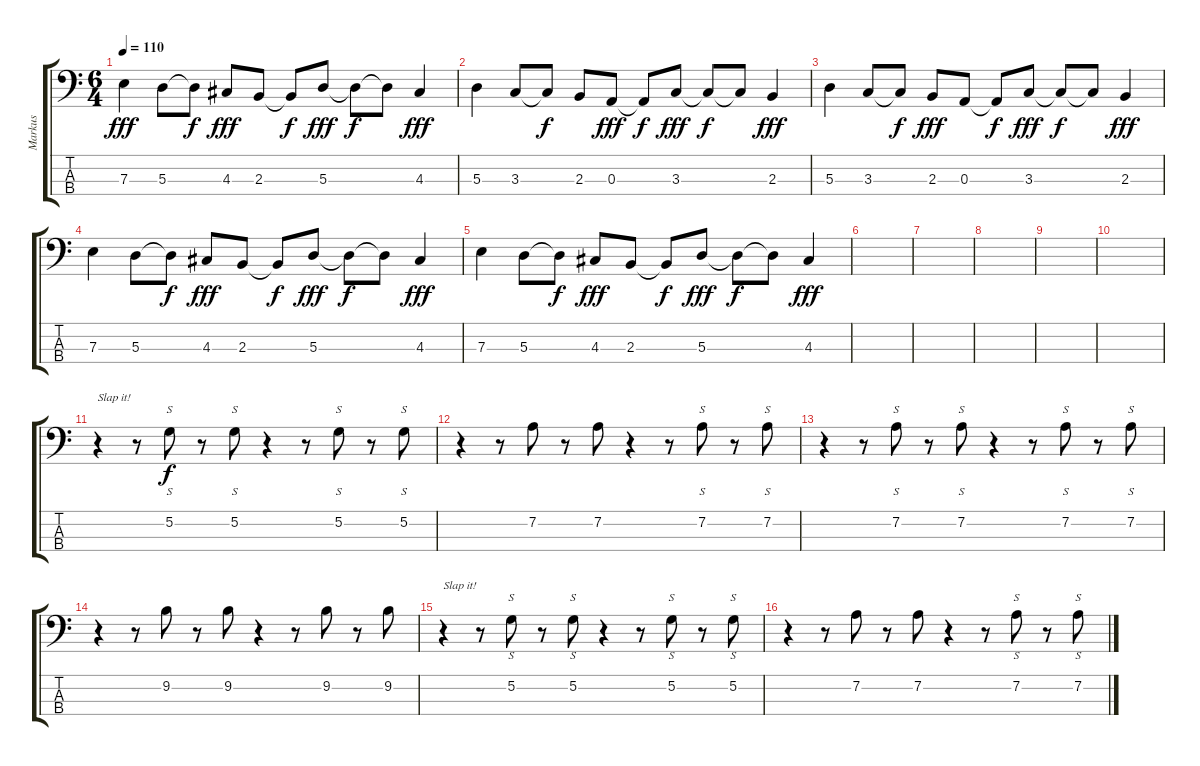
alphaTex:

\track ("Markus" "Markus") {instrument electricbassfinger}
\staff {score tabs}
\tuning (G2 D2 A1 E1) {hide}
\ts (6 4)
\tempo 110
\clef f4
\ks c
7.3.4{dy fff} 5.3.8 5.3{t}.8{dy f} 4.3.8{dy fff} 2.3.8 2.3{t}.8{dy f} 5.3.8{dy fff} 5.3{t}.8{dy f} 5.3{t}.8 4.3.4{dy fff} |
5.3.4 3.3.8 3.3{t}.8{dy f} 2.3.8 0.3.8{dy fff} 0.3{t}.8{dy f} 3.3.8{dy fff} 3.3{t}.8{dy f} 3.3{t}.8 2.3.4{dy fff} |
5.3.4 3.3.8 3.3{t}.8{dy f} 2.3.8{dy fff} 0.3.8 0.3{t}.8{dy f} 3.3.8{dy fff} 3.3{t}.8{dy f} 3.3{t}.8 2.3.4{dy fff} |
7.3.4 5.3.8 5.3{t}.8{dy f} 4.3.8{dy fff} 2.3.8 2.3{t}.8{dy f} 5.3.8{dy fff} 5.3{t}.8{dy f} 5.3{t}.8 4.3.4{dy fff} |
7.3.4 5.3.8 5.3{t}.8{dy f} 4.3.8{dy fff} 2.3.8 2.3{t}.8{dy f} 5.3.8{dy fff} 5.3{t}.8{dy f} 5.3{t}.8 4.3.4{dy fff} |
|
|
|
|
|
r.4{txt "Slap it!" instrument slapbass2} r.8 5.2.8{s dy f} r.8 5.2.8{s} r.4 r.8 5.2.8{s} r.8 5.2.8{s} |
r.4{instrument slapbass2} r.8 7.2.8 r.8 7.2.8 r.4 r.8 7.2.8{s} r.8 7.2.8{s} |
r.4{instrument slapbass2} r.8 7.2.8{s} r.8 7.2.8{s} r.4 r.8 7.2.8{s} r.8 7.2.8{s} |
r.4{instrument slapbass2} r.8 9.2.8 r.8 9.2.8 r.4 r.8 9.2.8 r.8 9.2.8 |
r.4{txt "Slap it!" instrument slapbass2} r.8 5.2.8{s} r.8 5.2.8{s} r.4 r.8 5.2.8{s} r.8 5.2.8{s} |
r.4{instrument slapbass2} r.8 7.2.8 r.8 7.2.8 r.4 r.8 7.2.8{s} r.8 7.2.8{s}
